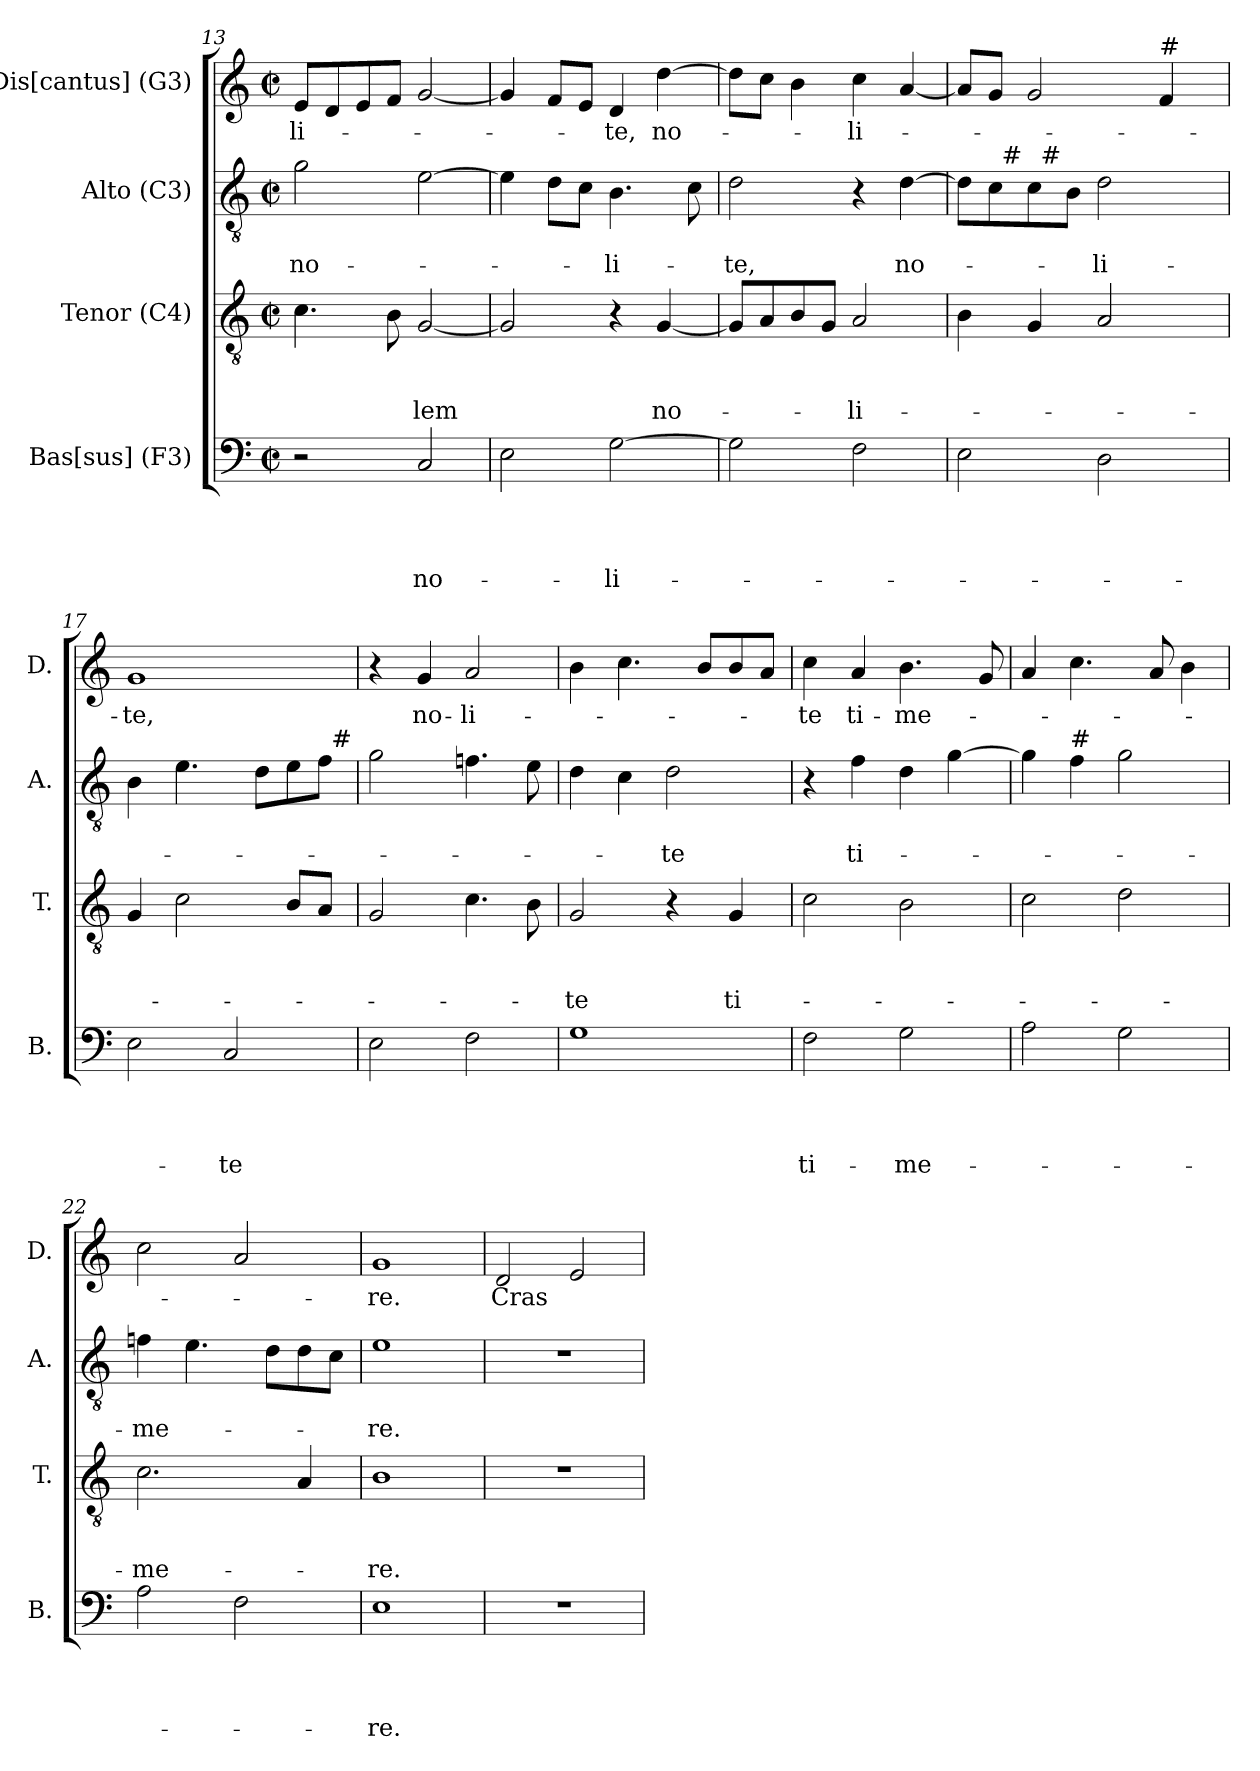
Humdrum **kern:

**kern	**text	**text	**text	**text	**kern	**text	**text	**text	**kern	**text	**text	**kern	**text
*part4	*part4	*part4	*part4	*part4	*part3	*part3	*part3	*part3	*part2	*part2	*part2	*part1	*part1
*staff4	*staff4	*staff4	*staff4	*staff4	*staff3	*staff3	*staff3	*staff3	*staff2	*staff2	*staff2	*staff1	*staff1
*I"Bas[sus] (F3)	*	*	*	*	*I"Tenor (C4)	*	*	*	*I"Alto (C3)	*	*	*I"Dis[cantus] (G3)	*
*I'B.	*	*	*	*	*I'T.	*	*	*	*I'A.	*	*	*I'D.	*
*clefF4	*	*	*	*	*clefGv2	*	*	*	*clefGv2	*	*	*clefG2	*
*k[]	*	*	*	*	*k[]	*	*	*	*k[]	*	*	*k[]	*
*C:	*	*	*	*	*C:	*	*	*	*C:	*	*	*C:	*
*M2/2	*	*	*	*	*M2/2	*	*	*	*M2/2	*	*	*M2/2	*
*met(c|)	*	*	*	*	*met(c|)	*	*	*	*met(c|)	*	*	*met(c|)	*
=13	=13	=13	=13	=13	=13	=13	=13	=13	=13	=13	=13	=13	=13
!	!	!	!	!	!	!	!	!	!	!	!LO:LY:b	!	!LO:LY:b
2r	.	.	.	.	4.c\	.	.	.	2g\	.	no-	8e/L	-li-
.	.	.	.	.	.	.	.	.	.	.	.	8d/	.
.	.	.	.	.	.	.	.	.	.	.	.	8e/	.
.	.	.	.	.	8B\	.	.	.	.	.	.	8f/J	.
!	!	!	!	!LO:LY:b	!	!	!	!LO:LY:b	!	!	!	!	!
2C/	.	.	.	no-	[<2G/	.	.	-lem	[<2e\	.	.	[<2g/	.
!!LO:LB:g=z
=14	=14	=14	=14	=14	=14	=14	=14	=14	=14	=14	=14	=14	=14
2E\	.	.	.	.	2G/]	.	.	.	4e\]	.	.	4g/]	.
.	.	.	.	.	.	.	.	.	8d\L	.	.	8f/L	.
.	.	.	.	.	.	.	.	.	8c\J	.	.	8e/J	.
!	!	!	!	!LO:LY:b	!	!	!	!	!	!	!LO:LY:b	!	!LO:LY:b
[>2G\	.	.	.	-li-	4r	.	.	.	4.B\	.	-li-	4d/	-te,
!	!	!	!	!	!	!	!	!LO:LY:b	!	!	!	!	!LO:LY:b
.	.	.	.	.	[<4G/	.	.	no-	.	.	.	[>4dd\	no-
.	.	.	.	.	.	.	.	.	8c\	.	.	.	.
=15	=15	=15	=15	=15	=15	=15	=15	=15	=15	=15	=15	=15	=15
!	!	!	!	!	!	!	!	!	!	!	!LO:LY:b	!	!
2G\]	.	.	.	.	8G/L]	.	.	.	2d\	.	-te,	8dd\L]	.
.	.	.	.	.	8A/	.	.	.	.	.	.	8cc\J	.
.	.	.	.	.	8B/	.	.	.	.	.	.	4b\	.
.	.	.	.	.	8G/J	.	.	.	.	.	.	.	.
!	!	!	!	!	!	!	!	!LO:LY:b	!	!	!	!	!LO:LY:b
2F\	.	.	.	.	2A/	.	.	-li-	4r	.	.	4cc\	-li-
!	!	!	!	!	!	!	!	!	!	!	!LO:LY:b	!	!
.	.	.	.	.	.	.	.	.	[>4d\	.	no-	[<4a/	.
=16	=16	=16	=16	=16	=16	=16	=16	=16	=16	=16	=16	=16	=16
*	*	*	*	*	*	*	*	*	*^	*	*	*	*
*	*	*	*	*	*	*	*	*	*	*^	*	*	*	*
2E\	.	.	.	.	4B\	.	.	.	8d\L]	8ryy	4ryy	.	.	8a/L]	.
.	.	.	.	.	.	.	.	.	8c\	32ryy	.	.	.	8g/J	.
!	!	!	!	!	!	!	!	!	!	!LO:TX:a:t=#	!	!	!	!	!
.	.	.	.	.	.	.	.	.	.	2ryy	.	.	.	.	.
.	.	.	.	.	4G/	.	.	.	8c\	.	32ryy	.	.	2g/	.
!	!	!	!	!	!	!	!	!	!	!	!LO:TX:a:t=#	!	!	!	!
.	.	.	.	.	.	.	.	.	.	.	2ryy	.	.	.	.
.	.	.	.	.	.	.	.	.	8B\J	.	.	.	.	.	.
!	!	!	!	!	!	!	!	!	!	!	!	!	!LO:LY:b	!	!
2D\	.	.	.	.	2A/	.	.	.	2d\	.	.	.	-li-	.	.
.	.	.	.	.	.	.	.	.	.	4ryy	.	.	.	.	.
!	!	!	!	!	!	!	!	!	!	!	!	!	!	!LO:TX:a:t=#	!
.	.	.	.	.	.	.	.	.	.	.	.	.	.	4f/	.
.	.	.	.	.	.	.	.	.	.	.	8..ryy	.	.	.	.
.	.	.	.	.	.	.	.	.	.	16.ryy	.	.	.	.	.
=17	=17	=17	=17	=17	=17	=17	=17	=17	=17	=17	=17	=17	=17	=17	=17
!	!	!	!	!	!	!	!	!	!	!	!	!	!	!	!LO:LY:b
*	*	*	*	*	*	*	*	*	*	*v	*v	*	*	*	*
2E\	.	.	.	.	4G/	.	.	.	4B\	2ryy	.	.	1g	-te,
.	.	.	.	.	2c\	.	.	.	4.e\	.	.	.	.	.
!	!	!	!	!LO:LY:b	!	!	!	!	!	!	!	!	!	!
2C/	.	.	.	-te	.	.	.	.	.	4ryy	.	.	.	.
.	.	.	.	.	.	.	.	.	8d\L	.	.	.	.	.
.	.	.	.	.	8B/L	.	.	.	8e\	8ryy	.	.	.	.
.	.	.	.	.	8A/J	.	.	.	8f\J	32ryy	.	.	.	.
!	!	!	!	!	!	!	!	!	!	!LO:TX:a:t=#	!	!	!	!
.	.	.	.	.	.	.	.	.	.	16.ryy	.	.	.	.
*	*	*	*	*	*	*	*	*	*v	*v	*	*	*	*
=18	=18	=18	=18	=18	=18	=18	=18	=18	=18	=18	=18	=18	=18
2E\	.	.	.	.	2G/	.	.	.	2g\	.	.	4r	.
!	!	!	!	!	!	!	!	!	!	!	!	!	!LO:LY:b
.	.	.	.	.	.	.	.	.	.	.	.	4g/	no-
!	!	!	!	!	!	!	!	!	!	!	!	!	!LO:LY:b
2F\	.	.	.	.	4.c\	.	.	.	4.fn\	.	.	2a/	-li-
.	.	.	.	.	8B\	.	.	.	8e\	.	.	.	.
!!LO:PB:g=z
=19	=19	=19	=19	=19	=19	=19	=19	=19	=19	=19	=19	=19	=19
!	!	!	!	!	!	!	!	!LO:LY:b	!	!	!	!	!
1G	.	.	.	.	2G/	.	.	-te	4d\	.	.	4b\	.
.	.	.	.	.	.	.	.	.	4c\	.	.	4.cc\	.
!	!	!	!	!	!	!	!	!	!	!	!LO:LY:b	!	!
.	.	.	.	.	4r	.	.	.	2d\	.	-te	.	.
.	.	.	.	.	.	.	.	.	.	.	.	8b/L	.
!	!	!	!	!	!	!	!	!LO:LY:b	!	!	!	!	!
.	.	.	.	.	4G/	.	.	ti-	.	.	.	8b/	.
.	.	.	.	.	.	.	.	.	.	.	.	8a/J	.
=20	=20	=20	=20	=20	=20	=20	=20	=20	=20	=20	=20	=20	=20
!	!	!	!	!LO:LY:b	!	!	!	!	!	!	!	!	!LO:LY:b
2F\	.	.	.	ti-	2c\	.	.	.	4r	.	.	4cc\	-te
!	!	!	!	!	!	!	!	!	!	!	!LO:LY:b	!	!LO:LY:b
.	.	.	.	.	.	.	.	.	4f\	.	ti-	4a/	ti-
!	!	!	!	!LO:LY:b	!	!	!	!	!	!	!	!	!LO:LY:b
2G\	.	.	.	-me-	2B\	.	.	.	4d\	.	.	4.b\	-me-
.	.	.	.	.	.	.	.	.	[>4g\	.	.	.	.
.	.	.	.	.	.	.	.	.	.	.	.	8g/	.
=21	=21	=21	=21	=21	=21	=21	=21	=21	=21	=21	=21	=21	=21
2A\	.	.	.	.	2c\	.	.	.	4g\]	.	.	4a/	.
!	!	!	!	!	!	!	!	!	!LO:TX:a:t=#	!	!	!	!
.	.	.	.	.	.	.	.	.	4f\	.	.	4.cc\	.
2G\	.	.	.	.	2d\	.	.	.	2g\	.	.	.	.
.	.	.	.	.	.	.	.	.	.	.	.	8a/	.
.	.	.	.	.	.	.	.	.	.	.	.	4b\	.
=22	=22	=22	=22	=22	=22	=22	=22	=22	=22	=22	=22	=22	=22
!	!	!	!	!	!	!	!	!LO:LY:b	!	!	!LO:LY:b	!	!
2A\	.	.	.	.	2.c\	.	.	-me-	4fn\	.	-me-	2cc\	.
.	.	.	.	.	.	.	.	.	4.e\	.	.	.	.
2F\	.	.	.	.	.	.	.	.	.	.	.	2a/	.
.	.	.	.	.	.	.	.	.	8d\L	.	.	.	.
.	.	.	.	.	4A/	.	.	.	8d\	.	.	.	.
.	.	.	.	.	.	.	.	.	8c\J	.	.	.	.
=23	=23	=23	=23	=23	=23	=23	=23	=23	=23	=23	=23	=23	=23
!	!	!	!	!LO:LY:b	!	!	!	!LO:LY:b	!	!	!LO:LY:b	!	!LO:LY:b
1E	.	.	.	-re.	1B	.	.	-re.	1e	.	-re.	1g	-re.
!!LO:LB:g=z
=24	=24	=24	=24	=24	=24	=24	=24	=24	=24	=24	=24	=24	=24
!	!	!	!	!	!	!	!	!	!	!	!	!	!LO:LY:b
1r	.	.	.	.	1r	.	.	.	1r	.	.	2d/	Cras
.	.	.	.	.	.	.	.	.	.	.	.	2e/	.
=	=	=	=	=	=	=	=	=	=	=	=	=	=
*-	*-	*-	*-	*-	*-	*-	*-	*-	*-	*-	*-	*-	*-
